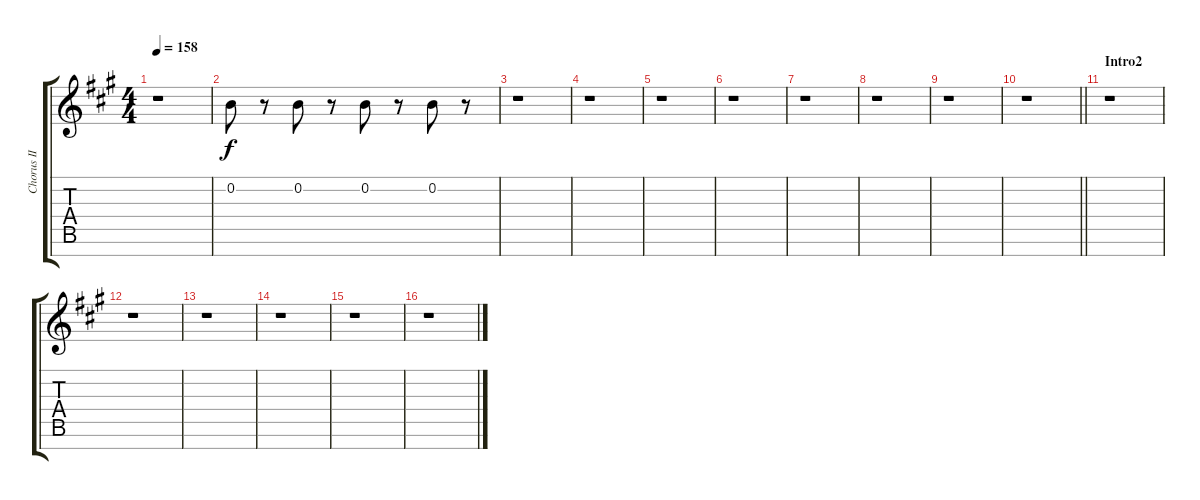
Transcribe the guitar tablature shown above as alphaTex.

\track ("Chorus II" "Chorus II") {instrument voiceoohs}
\staff {score tabs}
\tuning (E5 B4 G4 D4 A3 E3 B2) {hide}
\ts (4 4)
\tempo 158
\clef g2
\ks a
r.1{dy f} |
0.2.8 r.8 0.2.8 r.8 0.2.8 r.8 0.2.8 r.8 |
r.1 |
r.1 |
r.1 |
r.1 |
r.1 |
r.1 |
r.1 |
\barLineRight lightlight
r.1 |
\section ("" "Intro2")
r.1 |
r.1 |
r.1 |
r.1 |
r.1 |
r.1
